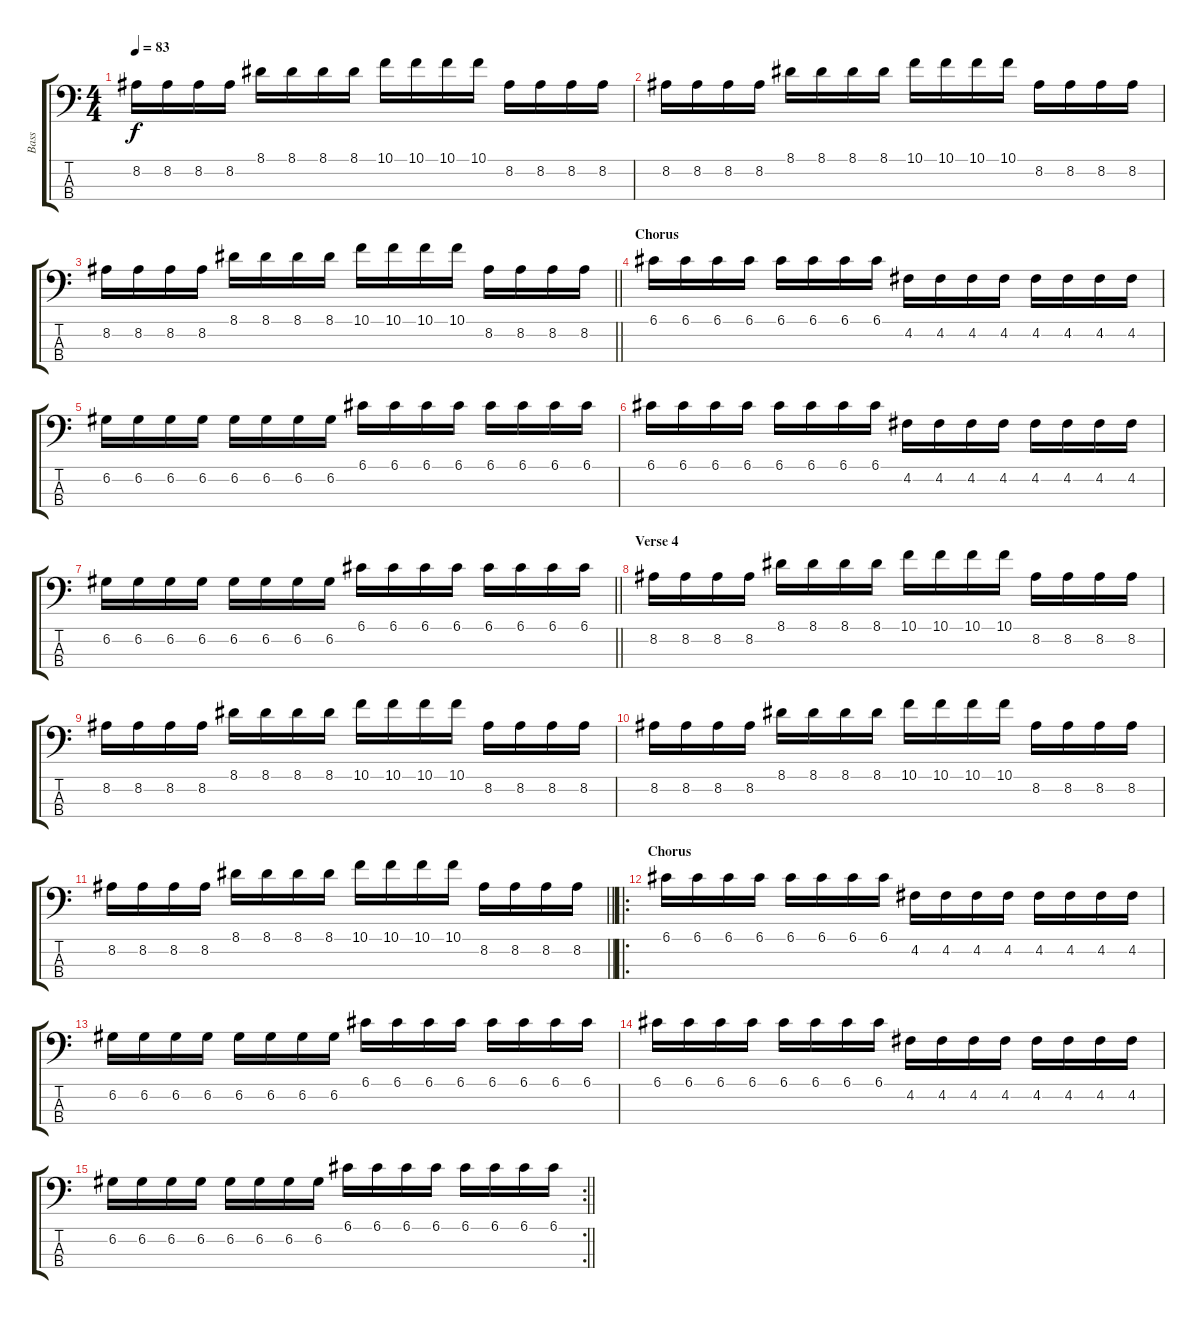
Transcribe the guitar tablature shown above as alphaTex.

\track ("Bass" "Bass") {instrument electricbassfinger}
\staff {score tabs}
\tuning (G2 D2 A1 E1) {hide}
\ts (4 4)
\tempo 83
\clef f4
\ks c
8.2.16{dy f} 8.2.16 8.2.16 8.2.16 8.1.16 8.1.16 8.1.16 8.1.16 10.1.16 10.1.16 10.1.16 10.1.16 8.2.16 8.2.16 8.2.16 8.2.16 |
8.2.16 8.2.16 8.2.16 8.2.16 8.1.16 8.1.16 8.1.16 8.1.16 10.1.16 10.1.16 10.1.16 10.1.16 8.2.16 8.2.16 8.2.16 8.2.16 |
\barLineRight lightlight
8.2.16 8.2.16 8.2.16 8.2.16 8.1.16 8.1.16 8.1.16 8.1.16 10.1.16 10.1.16 10.1.16 10.1.16 8.2.16 8.2.16 8.2.16 8.2.16 |
\section ("" "Chorus")
6.1.16 6.1.16 6.1.16 6.1.16 6.1.16 6.1.16 6.1.16 6.1.16 4.2.16 4.2.16 4.2.16 4.2.16 4.2.16 4.2.16 4.2.16 4.2.16 |
6.2.16 6.2.16 6.2.16 6.2.16 6.2.16 6.2.16 6.2.16 6.2.16 6.1.16 6.1.16 6.1.16 6.1.16 6.1.16 6.1.16 6.1.16 6.1.16 |
6.1.16 6.1.16 6.1.16 6.1.16 6.1.16 6.1.16 6.1.16 6.1.16 4.2.16 4.2.16 4.2.16 4.2.16 4.2.16 4.2.16 4.2.16 4.2.16 |
\barLineRight lightlight
6.2.16 6.2.16 6.2.16 6.2.16 6.2.16 6.2.16 6.2.16 6.2.16 6.1.16 6.1.16 6.1.16 6.1.16 6.1.16 6.1.16 6.1.16 6.1.16 |
\section ("" "Verse 4")
8.2.16 8.2.16 8.2.16 8.2.16 8.1.16 8.1.16 8.1.16 8.1.16 10.1.16 10.1.16 10.1.16 10.1.16 8.2.16 8.2.16 8.2.16 8.2.16 |
8.2.16 8.2.16 8.2.16 8.2.16 8.1.16 8.1.16 8.1.16 8.1.16 10.1.16 10.1.16 10.1.16 10.1.16 8.2.16 8.2.16 8.2.16 8.2.16 |
8.2.16 8.2.16 8.2.16 8.2.16 8.1.16 8.1.16 8.1.16 8.1.16 10.1.16 10.1.16 10.1.16 10.1.16 8.2.16 8.2.16 8.2.16 8.2.16 |
\barLineRight lightlight
8.2.16 8.2.16 8.2.16 8.2.16 8.1.16 8.1.16 8.1.16 8.1.16 10.1.16 10.1.16 10.1.16 10.1.16 8.2.16 8.2.16 8.2.16 8.2.16 |
\ro
\section ("" "Chorus")
6.1.16 6.1.16 6.1.16 6.1.16 6.1.16 6.1.16 6.1.16 6.1.16 4.2.16 4.2.16 4.2.16 4.2.16 4.2.16 4.2.16 4.2.16 4.2.16 |
6.2.16 6.2.16 6.2.16 6.2.16 6.2.16 6.2.16 6.2.16 6.2.16 6.1.16 6.1.16 6.1.16 6.1.16 6.1.16 6.1.16 6.1.16 6.1.16 |
6.1.16 6.1.16 6.1.16 6.1.16 6.1.16 6.1.16 6.1.16 6.1.16 4.2.16 4.2.16 4.2.16 4.2.16 4.2.16 4.2.16 4.2.16 4.2.16 |
\rc 2
\barLineRight lightlight
6.2.16 6.2.16 6.2.16 6.2.16 6.2.16 6.2.16 6.2.16 6.2.16 6.1.16 6.1.16 6.1.16 6.1.16 6.1.16 6.1.16 6.1.16 6.1.16
